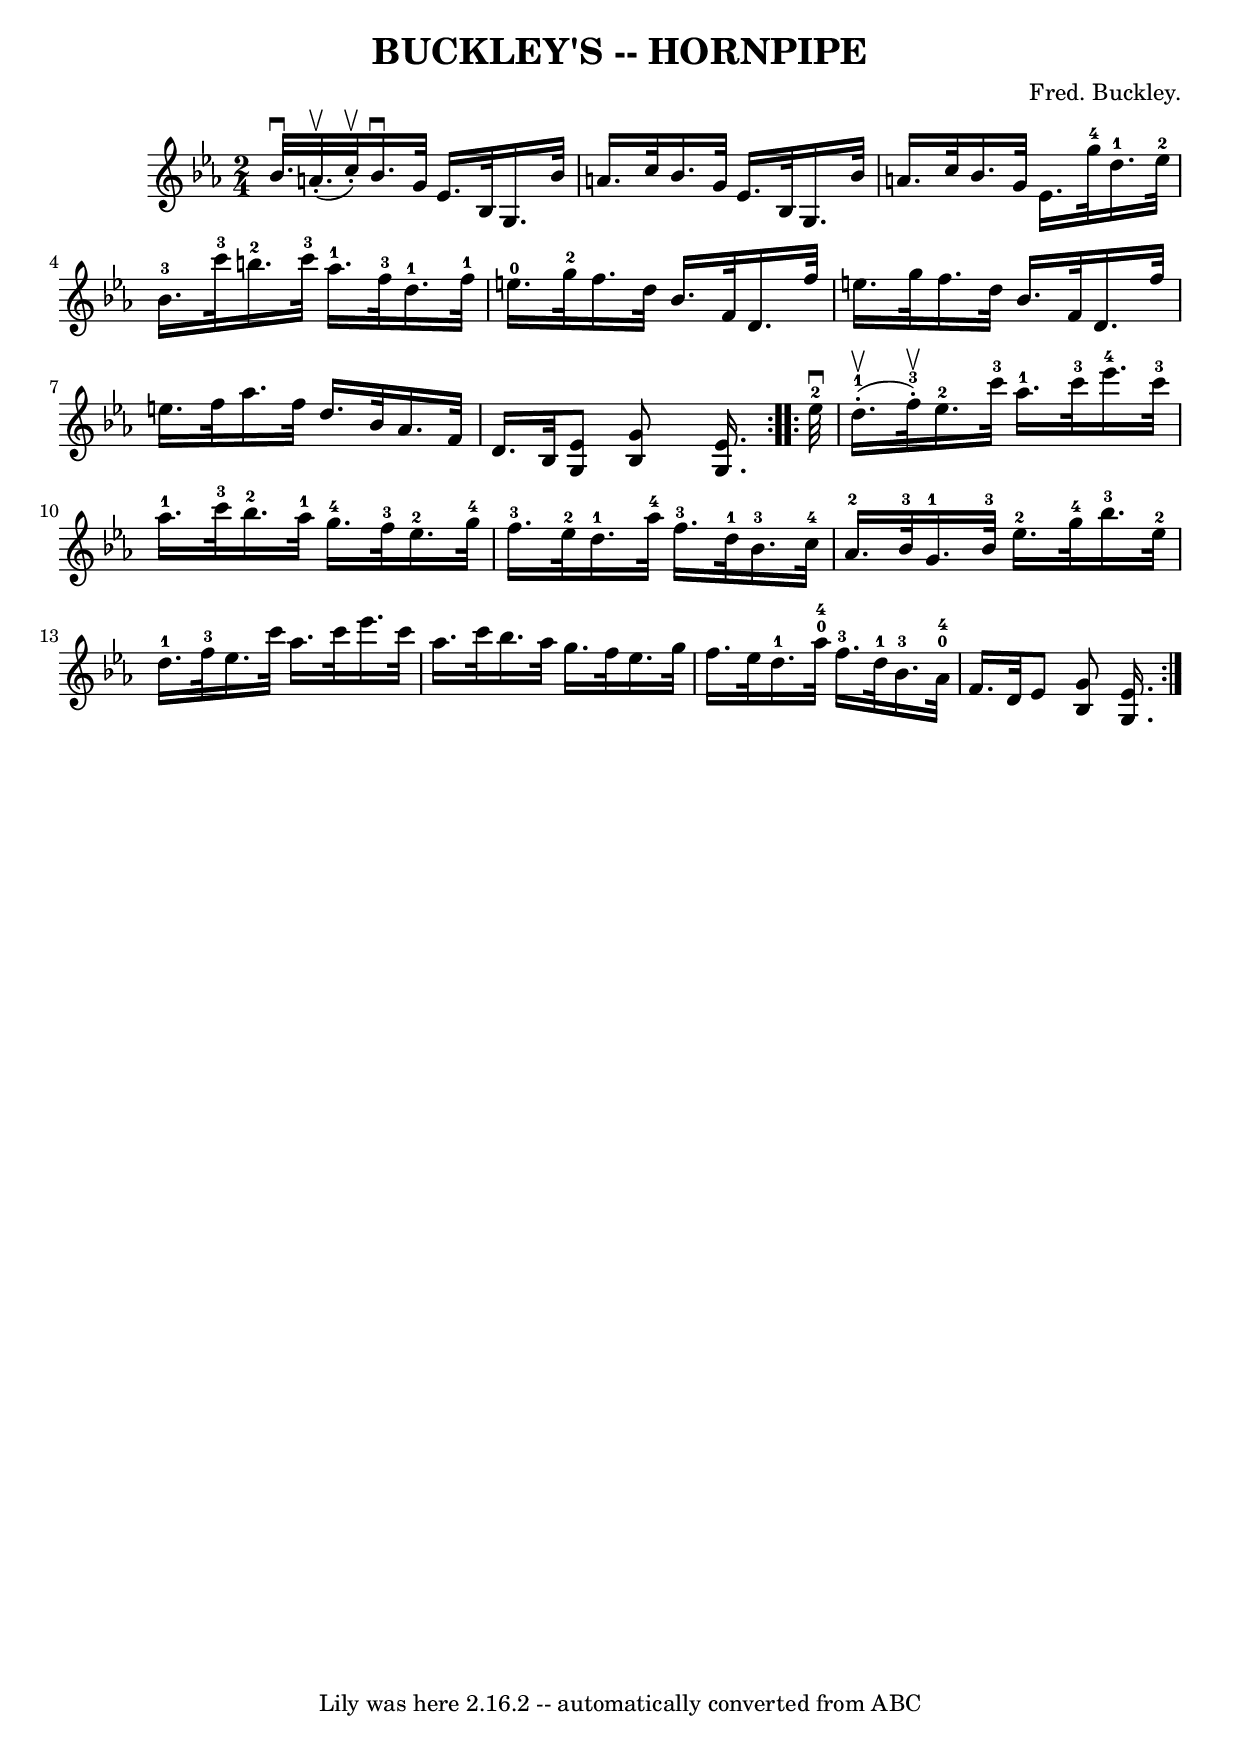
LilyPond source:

\version "2.7.40"
\include "Mammoth.ily"
\header {
	%% book = "Ryan's Mammoth Collection of Fiddle Tunes"
	composer = "Fred. Buckley."
	crossRefNumber = "1"
	footnotes = "\\\\\\\\N: The combined \"4\" and \"0\" in bars 11 and 15 is a mystery."
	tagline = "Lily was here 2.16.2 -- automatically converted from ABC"
	title = "BUCKLEY'S -- HORNPIPE"
}
voicedefault =  {


\repeat volta 2 {
\time 2/4 
\key ees \major % %staffsep 50
 bes'32.^\downbow a'32. (^\upbow-. c''32^\upbow-.)       |
   
bes'16.^\downbow g'32 ees'16. bes32 g16. bes'32 a'16.    
c''32    |
 bes'16. g'32 ees'16. bes32 g16. bes'32    
a'16. c''32        |
 bes'16. g'32 ees'16. g''32-4     
d''16.-1 ees''32-2 bes'16.-3 c'''32-3   |
 b''16. 
-2 c'''32-3 aes''16.-1 f''32-3 d''16.-1 f''32-1   
e''16.-0 g''32-2   |
     |
 f''16. d''32 bes'16.   
 f'32 d'16. f''32 e''16. g''32    |
 f''16. d''32    
bes'16. f'32 d'16. f''32 e''16. f''32        |
 aes''16. 
 f''32 d''16. bes'32 aes'16. f'32 d'16. bes32    |
 
<< ees'8 g8   >> << g'8 bes16   >> << ees'16. g16.   >>   }     
\repeat volta 2 { ees''32-2^\downbow d''16.-1(^\upbow-. f''32 
-3^\upbow-.)       |
 ees''16.-2 c'''32-3 aes''16.-1 
 c'''32-3 ees'''16.-4 c'''32-3 aes''16.-1 c'''32-3    
   |
 bes''16.-2 aes''32-1 g''16.-4 f''32-3     
ees''16.-2 g''32-4 f''16.-3 ees''32-2       |
     
d''16.-1 aes''32-4 f''16.-3 d''32-1 bes'16.-3 c''32 
-4 aes'16.-2 bes'32-3       |
 g'16.-1 bes'32-3   
ees''16.-2 g''32-4 bes''16.-3 ees''32-2 d''16.-1   
f''32-3   |
     |
 ees''16. c'''32 aes''16. c'''32   
 ees'''16. c'''32 aes''16. c'''32    |
 bes''16. aes''32    
g''16. f''32 ees''16. g''32 f''16. ees''32        |
     
d''16.-1 aes''32-0-4 f''16.-3 d''32-1   |
     
bes'16.-3 aes'32-0-4 f'16. d'32    |
 ees'8  << g'8  
 bes8   >> << ees'16. g16.   >>   }   
}

\score{
    <<

	\context Staff="default"
	{
	    \voicedefault 
	}

    >>
	\layout {
	}
	\midi {}
}
